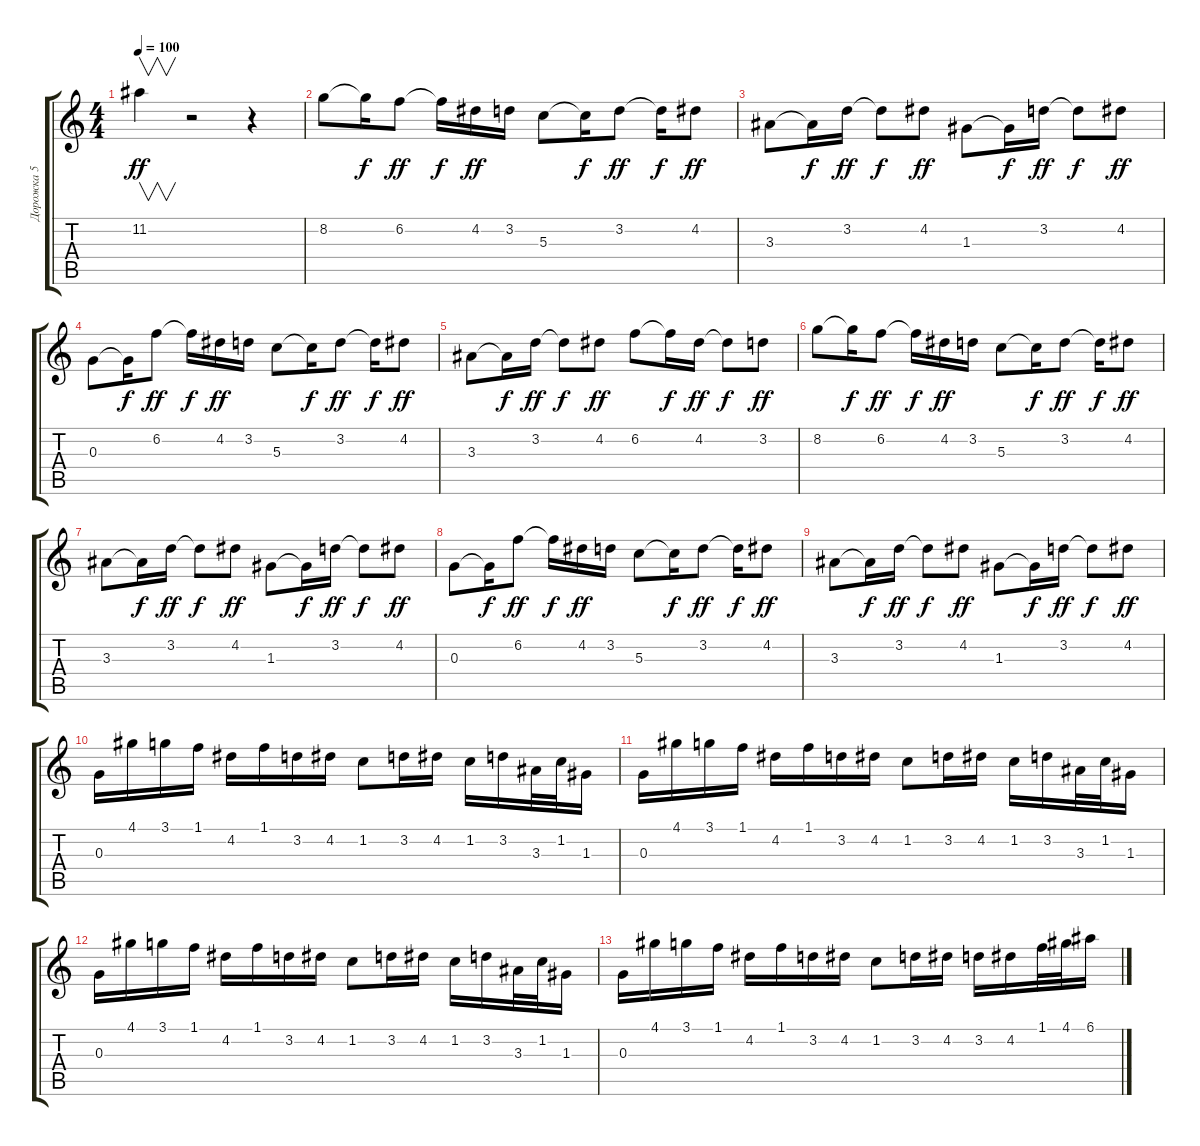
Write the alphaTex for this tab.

\track ("Дорожка 5" "Дорожка 5") {instrument contrabass}
\staff {score tabs}
\tuning (E4 B3 G3 D3 A2 D2) {hide}
\ts (4 4)
\tempo 100
\clef g2
\ks c
11.2.4{v dy ff} r.2 r.4 |
8.2.8 8.2{t}.16{dy f} 6.2.8{dy ff} 6.2{t}.16{dy f} 4.2.16{dy ff} 3.2.16 5.3.8 5.3{t}.16{dy f} 3.2.8{dy ff} 3.2{t}.16{dy f} 4.2.8{dy ff} |
3.3.8 3.3{t}.16{dy f} 3.2.16{dy ff} 3.2{t}.8{dy f} 4.2.8{dy ff} 1.3.8 1.3{t}.16{dy f} 3.2.16{dy ff} 3.2{t}.8{dy f} 4.2.8{dy ff} |
0.3.8 0.3{t}.16{dy f} 6.2.8{dy ff} 6.2{t}.16{dy f} 4.2.16{dy ff} 3.2.16 5.3.8 5.3{t}.16{dy f} 3.2.8{dy ff} 3.2{t}.16{dy f} 4.2.8{dy ff} |
3.3.8 3.3{t}.16{dy f} 3.2.16{dy ff} 3.2{t}.8{dy f} 4.2.8{dy ff} 6.2.8 6.2{t}.16{dy f} 4.2.16{dy ff} 4.2{t}.8{dy f} 3.2.8{dy ff} |
8.2.8 8.2{t}.16{dy f} 6.2.8{dy ff} 6.2{t}.16{dy f} 4.2.16{dy ff} 3.2.16 5.3.8 5.3{t}.16{dy f} 3.2.8{dy ff} 3.2{t}.16{dy f} 4.2.8{dy ff} |
3.3.8 3.3{t}.16{dy f} 3.2.16{dy ff} 3.2{t}.8{dy f} 4.2.8{dy ff} 1.3.8 1.3{t}.16{dy f} 3.2.16{dy ff} 3.2{t}.8{dy f} 4.2.8{dy ff} |
0.3.8 0.3{t}.16{dy f} 6.2.8{dy ff} 6.2{t}.16{dy f} 4.2.16{dy ff} 3.2.16 5.3.8 5.3{t}.16{dy f} 3.2.8{dy ff} 3.2{t}.16{dy f} 4.2.8{dy ff} |
3.3.8 3.3{t}.16{dy f} 3.2.16{dy ff} 3.2{t}.8{dy f} 4.2.8{dy ff} 1.3.8 1.3{t}.16{dy f} 3.2.16{dy ff} 3.2{t}.8{dy f} 4.2.8{dy ff} |
0.3.16 4.1.16 3.1.16 1.1.16 4.2.16 1.1.16 3.2.16 4.2.16 1.2.8 3.2.16 4.2.16 1.2.16 3.2.16 3.3.32 1.2.32 1.3.16 |
0.3.16 4.1.16 3.1.16 1.1.16 4.2.16 1.1.16 3.2.16 4.2.16 1.2.8 3.2.16 4.2.16 1.2.16 3.2.16 3.3.32 1.2.32 1.3.16 |
0.3.16 4.1.16 3.1.16 1.1.16 4.2.16 1.1.16 3.2.16 4.2.16 1.2.8 3.2.16 4.2.16 1.2.16 3.2.16 3.3.32 1.2.32 1.3.16 |
0.3.16 4.1.16 3.1.16 1.1.16 4.2.16 1.1.16 3.2.16 4.2.16 1.2.8 3.2.16 4.2.16 3.2.16 4.2.16 1.1.32 4.1.32 6.1.16
